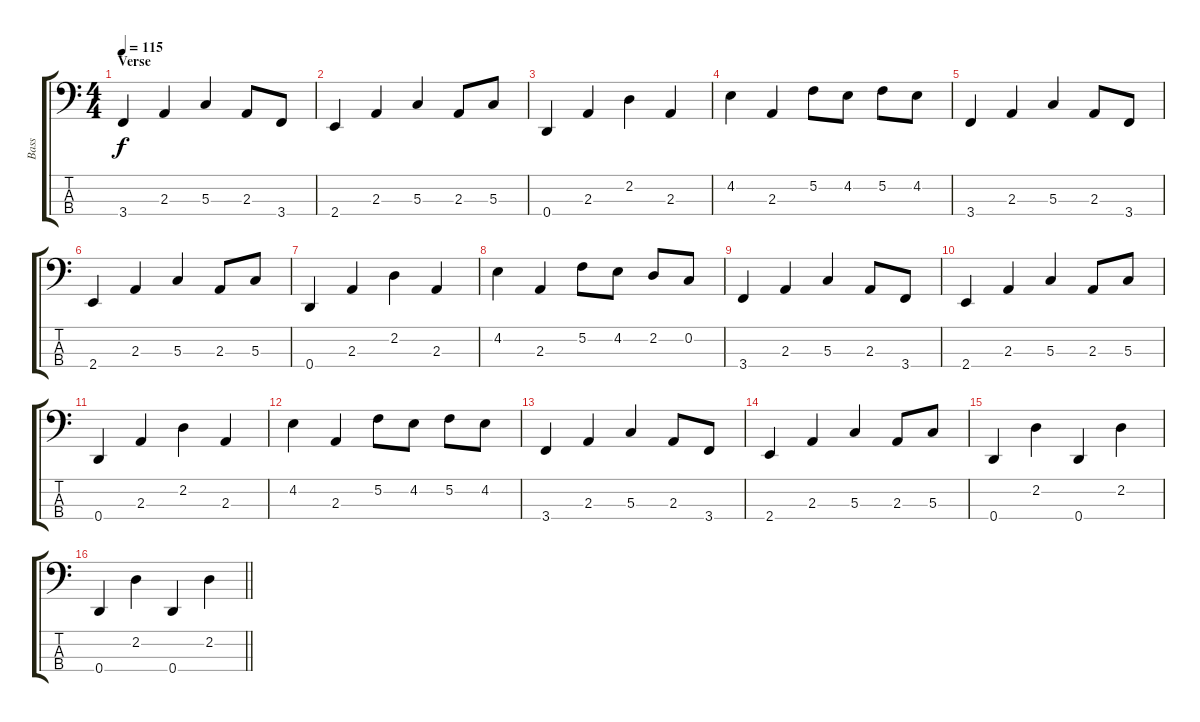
\track ("Bass" "Bass") {instrument electricbassfinger}
\staff {score tabs}
\tuning (F2 C2 G1 D1) {hide}
\ts (4 4)
\section ("" "Verse")
\tempo 115
\clef f4
\ks c
3.4.4{dy f} 2.3.4 5.3.4 2.3.8 3.4.8 |
2.4.4 2.3.4 5.3.4 2.3.8 5.3.8 |
0.4.4 2.3.4 2.2.4 2.3.4 |
4.2.4 2.3.4 5.2.8 4.2.8 5.2.8 4.2.8 |
3.4.4 2.3.4 5.3.4 2.3.8 3.4.8 |
2.4.4 2.3.4 5.3.4 2.3.8 5.3.8 |
0.4.4 2.3.4 2.2.4 2.3.4 |
4.2.4 2.3.4 5.2.8 4.2.8 2.2.8 0.2.8 |
3.4.4 2.3.4 5.3.4 2.3.8 3.4.8 |
2.4.4 2.3.4 5.3.4 2.3.8 5.3.8 |
0.4.4 2.3.4 2.2.4 2.3.4 |
4.2.4 2.3.4 5.2.8 4.2.8 5.2.8 4.2.8 |
3.4.4 2.3.4 5.3.4 2.3.8 3.4.8 |
2.4.4 2.3.4 5.3.4 2.3.8 5.3.8 |
0.4.4 2.2.4 0.4.4 2.2.4 |
\barLineRight lightlight
0.4.4 2.2.4 0.4.4 2.2.4
